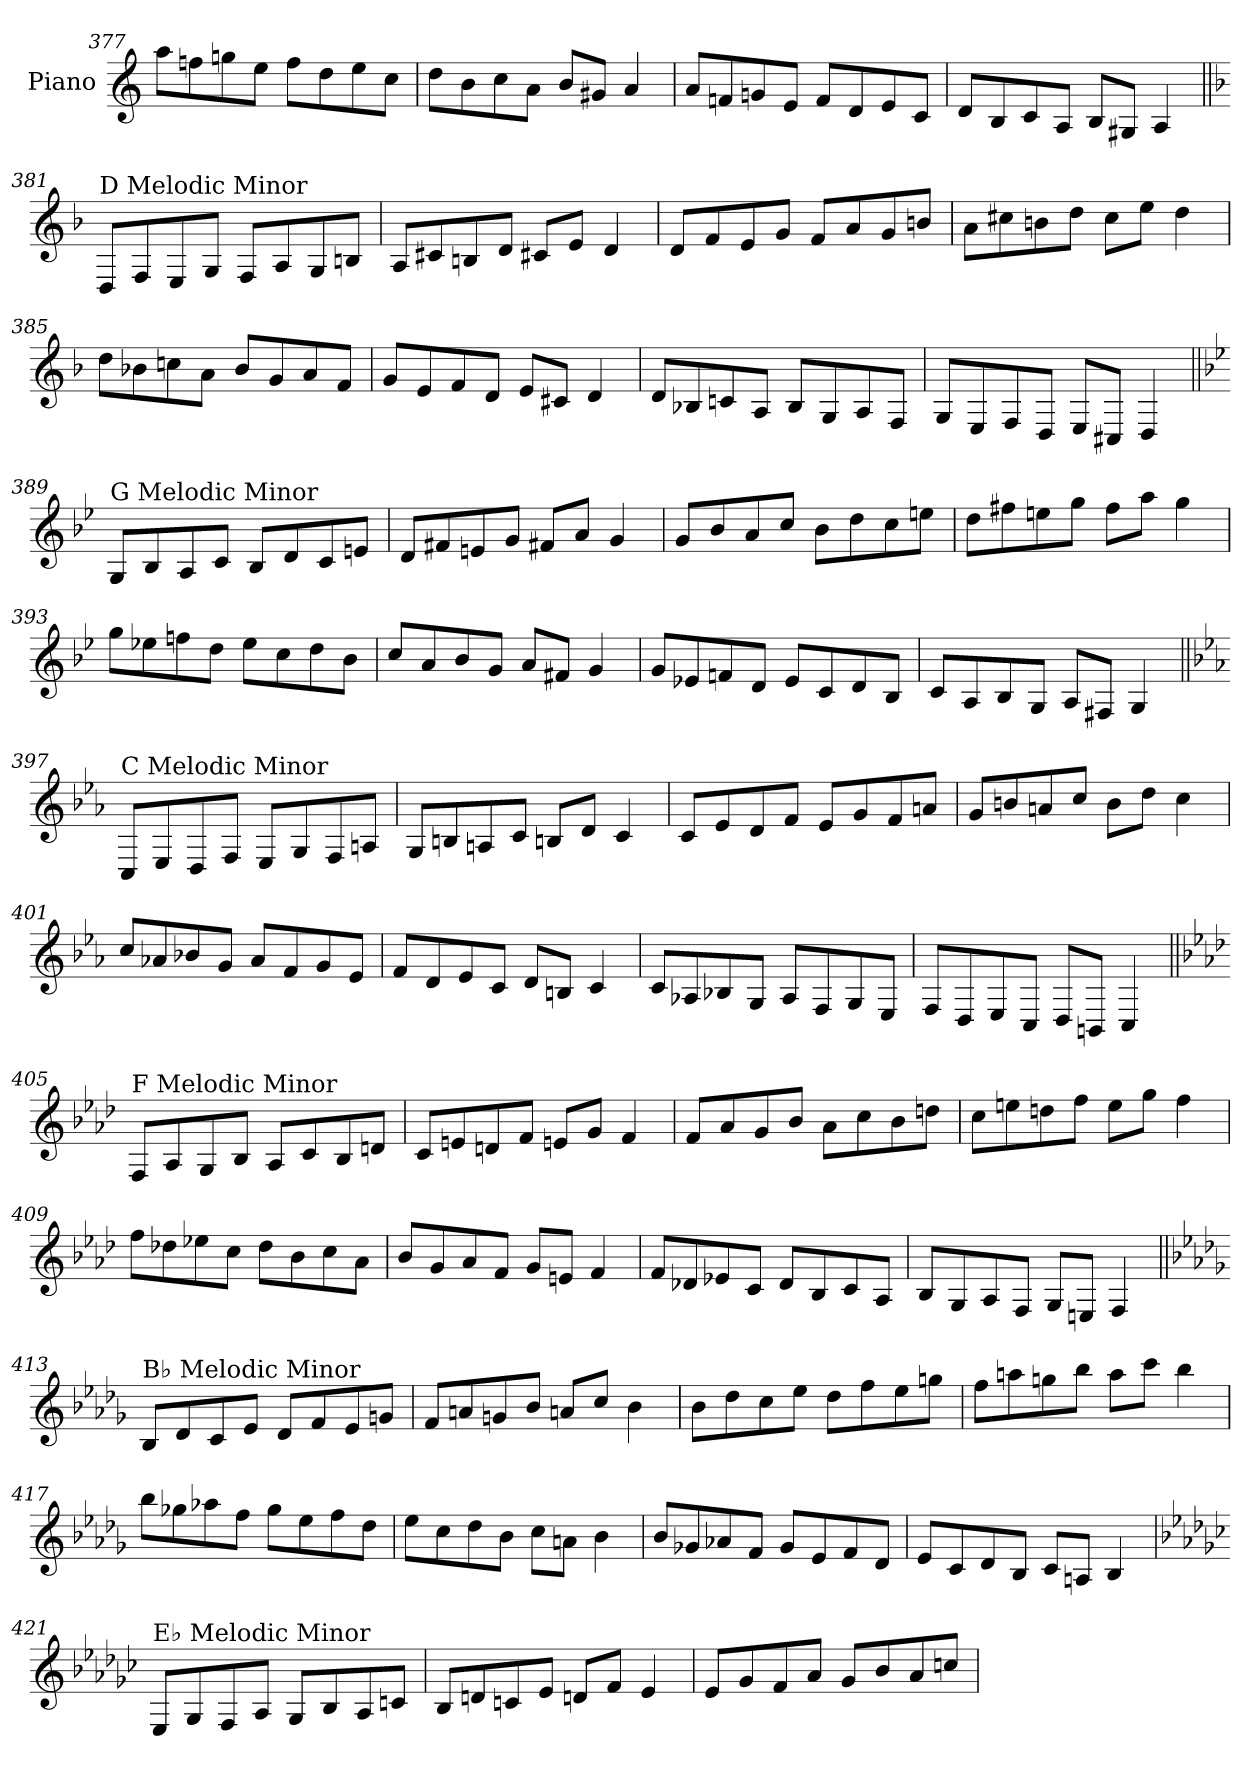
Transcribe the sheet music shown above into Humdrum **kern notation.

**kern
*part1
*staff1
*I"Piano
*I'Pno.
!!LO:LB:g=z
*clefG2
*k[]
=377
8aa\L
8ffn\
8ggn\
8ee\J
8ff\L
8dd\
8ee\
8cc\J
=378
8dd\L
8b\
8cc\
8a\J
8b/L
8g#X/J
4a/
=379
8a/L
8fn/
8gn/
8e/J
8f/L
8d/
8e/
8c/J
=380
8d/L
8B/
8c/
8A/J
8B/L
8G#X/J
4A/
!!LO:LB:g=z
=381||
*k[b-]
!LO:TX:a:t=D Melodic Minor
8D/L
8F/
8E/
8G/J
8F/L
8A/
8G/
8Bn/J
=382
8A/L
8c#X/
8Bn/
8d/J
8c#X/L
8e/J
4d/
=383
8d/L
8f/
8e/
8g/J
8f/L
8a/
8g/
8bn/J
=384
8a\L
8cc#X\
8bn\
8dd\J
8cc#\L
8ee\J
4dd\
!!LO:LB:g=z
=385
8dd\L
8b-X\
8ccn\
8a\J
8b-/L
8g/
8a/
8f/J
=386
8g/L
8e/
8f/
8d/J
8e/L
8c#X/J
4d/
=387
8d/L
8B-X/
8cn/
8A/J
8B-/L
8G/
8A/
8F/J
=388
8G/L
8E/
8F/
8D/J
8E/L
8C#X/J
4D/
!!LO:LB:g=z
=389||
*k[b-e-]
!LO:TX:a:t=G Melodic Minor
8G/L
8B-/
8A/
8c/J
8B-/L
8d/
8c/
8en/J
=390
8d/L
8f#X/
8en/
8g/J
8f#X/L
8a/J
4g/
=391
8g/L
8b-/
8a/
8cc/J
8b-\L
8dd\
8cc\
8een\J
=392
8dd\L
8ff#X\
8een\
8gg\J
8ff#\L
8aa\J
4gg\
!!LO:LB:g=z
=393
8gg\L
8ee-X\
8ffn\
8dd\J
8ee-\L
8cc\
8dd\
8b-\J
=394
8cc/L
8a/
8b-/
8g/J
8a/L
8f#X/J
4g/
=395
8g/L
8e-X/
8fn/
8d/J
8e-/L
8c/
8d/
8B-/J
=396
8c/L
8A/
8B-/
8G/J
8A/L
8F#X/J
4G/
!!LO:LB:g=z
=397||
*k[b-e-a-]
!LO:TX:a:t=C Melodic Minor
8C/L
8E-/
8D/
8F/J
8E-/L
8G/
8F/
8An/J
=398
8G/L
8Bn/
8An/
8c/J
8Bn/L
8d/J
4c/
=399
8c/L
8e-/
8d/
8f/J
8e-/L
8g/
8f/
8an/J
=400
8g/L
8bn/
8an/
8cc/J
8b\L
8dd\J
4cc\
!!LO:LB:g=z
=401
8cc/L
8a-X/
8b-X/
8g/J
8a-/L
8f/
8g/
8e-/J
=402
8f/L
8d/
8e-/
8c/J
8d/L
8Bn/J
4c/
=403
8c/L
8A-X/
8B-X/
8G/J
8A-/L
8F/
8G/
8E-/J
=404
8F/L
8D/
8E-/
8C/J
8D/L
8BBn/J
4C/
!!LO:PB:g=z
=405||
*k[b-e-a-d-]
!LO:TX:a:t=F Melodic Minor
8F/L
8A-/
8G/
8B-/J
8A-/L
8c/
8B-/
8dn/J
=406
8c/L
8en/
8dn/
8f/J
8en/L
8g/J
4f/
=407
8f/L
8a-/
8g/
8b-/J
8a-\L
8cc\
8b-\
8ddn\J
=408
8cc\L
8een\
8ddn\
8ff\J
8ee\L
8gg\J
4ff\
!!LO:LB:g=z
=409
8ff\L
8dd-X\
8ee-X\
8cc\J
8dd-\L
8b-\
8cc\
8a-\J
=410
8b-/L
8g/
8a-/
8f/J
8g/L
8en/J
4f/
=411
8f/L
8d-X/
8e-X/
8c/J
8d-/L
8B-/
8c/
8A-/J
=412
8B-/L
8G/
8A-/
8F/J
8G/L
8En/J
4F/
!!LO:LB:g=z
=413||
*k[b-e-a-d-g-]
!LO:TX:a:t=B♭ Melodic Minor
8B-/L
8d-/
8c/
8e-/J
8d-/L
8f/
8e-/
8gn/J
=414
8f/L
8an/
8gn/
8b-/J
8an/L
8cc/J
4b-\
=415
8b-\L
8dd-\
8cc\
8ee-\J
8dd-\L
8ff\
8ee-\
8ggn\J
=416
8ff\L
8aan\
8ggn\
8bb-\J
8aa\L
8ccc\J
4bb-\
!!LO:LB:g=z
=417
8bb-\L
8gg-X\
8aa-X\
8ff\J
8gg-\L
8ee-\
8ff\
8dd-\J
=418
8ee-\L
8cc\
8dd-\
8b-\J
8cc\L
8an\J
4b-\
=419
8b-/L
8g-X/
8a-X/
8f/J
8g-/L
8e-/
8f/
8d-/J
=420
8e-/L
8c/
8d-/
8B-/J
8c/L
8An/J
4B-/
!!LO:LB:g=z
=421
*k[b-e-a-d-g-c-]
!LO:TX:a:t=E♭ Melodic Minor
8E-/L
8G-/
8F/
8A-/J
8G-/L
8B-/
8A-/
8cn/J
=422
8B-/L
8dn/
8cn/
8e-/J
8dn/L
8f/J
4e-/
=423
8e-/L
8g-/
8f/
8a-/J
8g-/L
8b-/
8a-/
8ccn/J
=
*-
